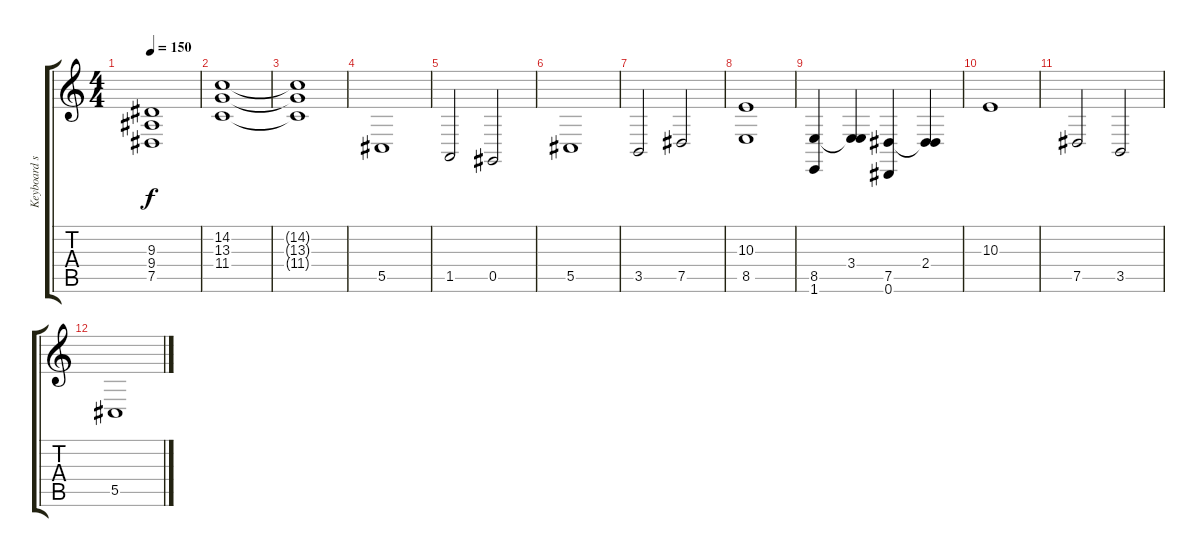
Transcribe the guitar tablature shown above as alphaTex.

\track ("Keyboard strings" "Keyboard s") {instrument stringensemble1}
\staff {score tabs}
\tuning (Eb4 Bb3 Gb3 Db3 Ab2 Eb2) {hide}
\ts (4 4)
\tempo 150
\clef g2
\ks c
(9.3 9.4 7.5).1{dy f} |
(14.2 13.3 11.4).1 |
(14.2{t} 13.3{t} 11.4{t}).1 |
5.5.1{volume 11} |
1.5.2 0.5.2 |
5.5.1 |
3.5.2 7.5.2 |
(10.3 8.5).1 |
(8.5 1.6).4 (3.4 8.5{t}).4 (7.5 0.6).4 (2.4 7.5{t}).4 |
10.3.1 |
7.5.2 3.5.2 |
5.5.1
